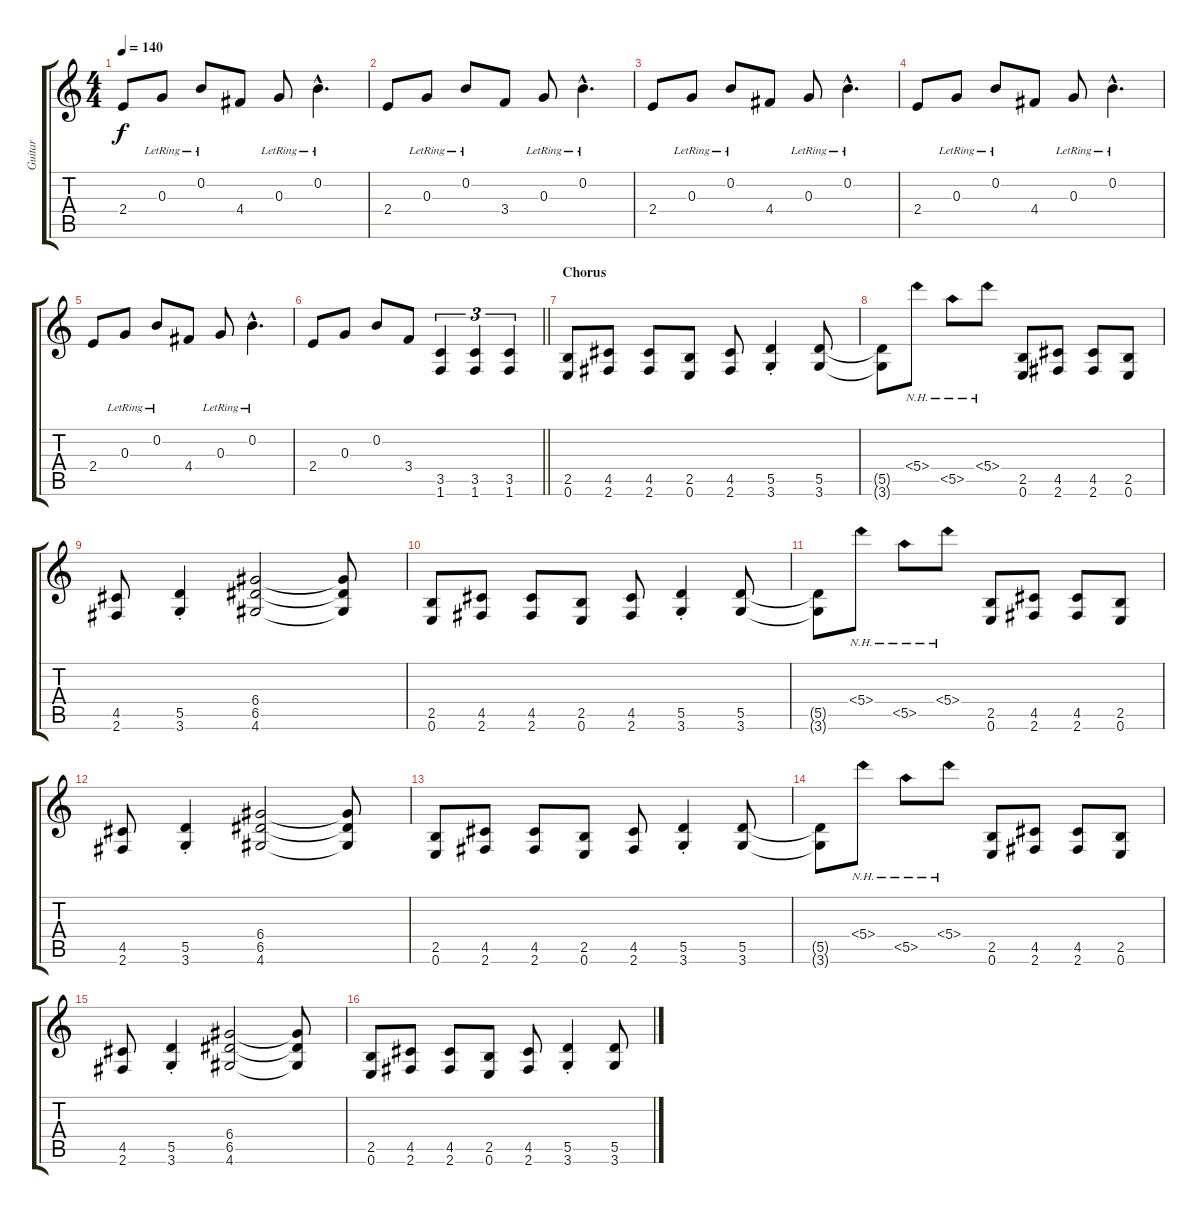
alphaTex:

\track ("Guitar" "Guitar") {instrument overdrivenguitar}
\staff {score tabs}
\tuning (E4 B3 G3 D3 A2 E2) {hide}
\ts (4 4)
\tempo 140
\clef g2
\ks c
2.4.8{dy f} 0.3{lr}.8 0.2{lr}.8 4.4.8 0.3{lr}.8 0.2{hac lr}.4{d} |
2.4.8 0.3{lr}.8 0.2{lr}.8 3.4.8 0.3{lr}.8 0.2{hac lr}.4{d} |
2.4.8 0.3{lr}.8 0.2{lr}.8 4.4.8 0.3{lr}.8 0.2{hac lr}.4{d} |
2.4.8 0.3{lr}.8 0.2{lr}.8 4.4.8 0.3{lr}.8 0.2{hac lr}.4{d} |
2.4.8 0.3{lr}.8 0.2{lr}.8 4.4.8 0.3{lr}.8 0.2{hac lr}.4{d} |
\barLineRight lightlight
2.4.8 0.3.8 0.2.8 3.4.8 (3.5 1.6).4{tu (3 2)} (3.5 1.6).4{tu (3 2)} (3.5 1.6).4{tu (3 2)} |
\section ("" "Chorus")
(2.5 0.6).8{volume 15} (4.5 2.6).8 (4.5 2.6).8 (2.5 0.6).8 (4.5 2.6).8 (5.5{st} 3.6{st}).4 (5.5 3.6).8 |
(5.5{t} 3.6{t}).8 5.4{nh}.8 5.5{nh}.8 5.4{nh}.8 (2.5 0.6).8 (4.5 2.6).8 (4.5 2.6).8 (2.5 0.6).8 |
(4.5 2.6).8 (5.5{st} 3.6{st}).4 (6.4 6.5 4.6).2 (6.4{t} 6.5{t} 4.6{t}).8 |
(2.5 0.6).8 (4.5 2.6).8 (4.5 2.6).8 (2.5 0.6).8 (4.5 2.6).8 (5.5{st} 3.6{st}).4 (5.5 3.6).8 |
(5.5{t} 3.6{t}).8 5.4{nh}.8 5.5{nh}.8 5.4{nh}.8 (2.5 0.6).8 (4.5 2.6).8 (4.5 2.6).8 (2.5 0.6).8 |
(4.5 2.6).8 (5.5{st} 3.6{st}).4 (6.4 6.5 4.6).2 (6.4{t} 6.5{t} 4.6{t}).8 |
(2.5 0.6).8 (4.5 2.6).8 (4.5 2.6).8 (2.5 0.6).8 (4.5 2.6).8 (5.5{st} 3.6{st}).4 (5.5 3.6).8 |
(5.5{t} 3.6{t}).8 5.4{nh}.8 5.5{nh}.8 5.4{nh}.8 (2.5 0.6).8 (4.5 2.6).8 (4.5 2.6).8 (2.5 0.6).8 |
(4.5 2.6).8 (5.5{st} 3.6{st}).4 (6.4 6.5 4.6).2 (6.4{t} 6.5{t} 4.6{t}).8 |
(2.5 0.6).8 (4.5 2.6).8 (4.5 2.6).8 (2.5 0.6).8 (4.5 2.6).8 (5.5{st} 3.6{st}).4 (5.5 3.6).8
